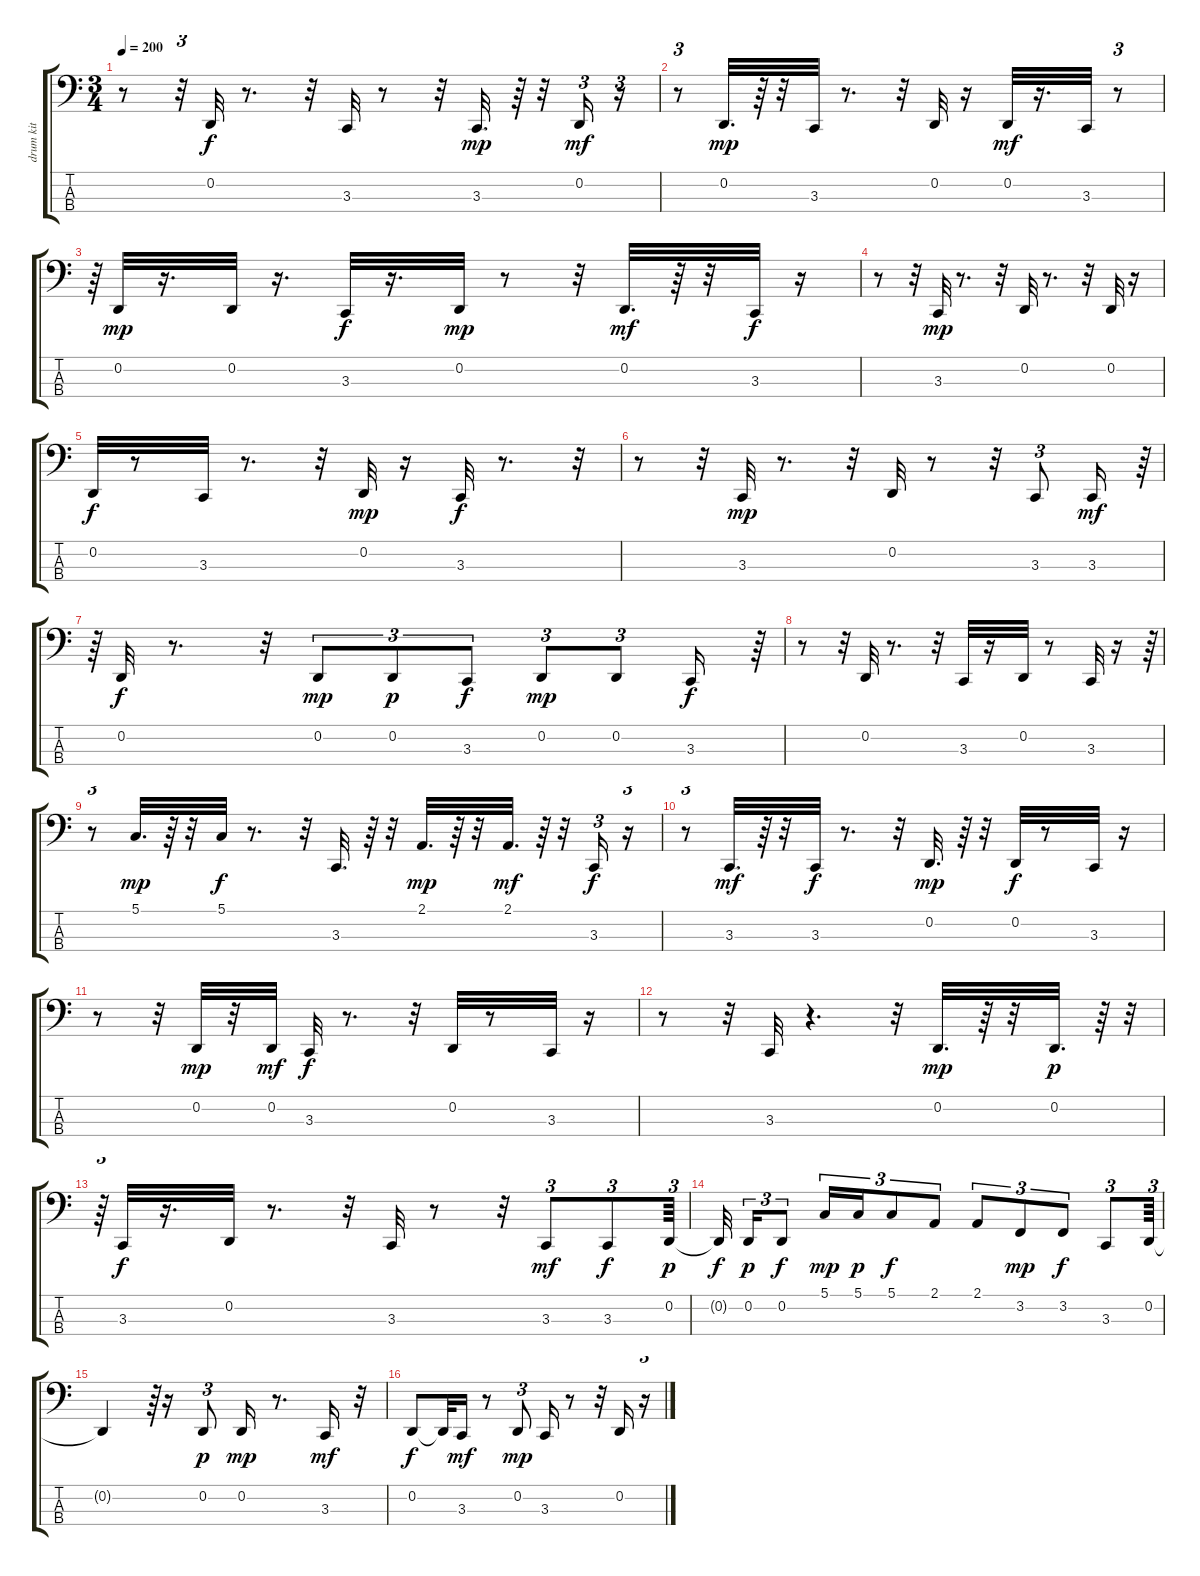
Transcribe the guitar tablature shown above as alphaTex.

\track (" drum kit (bass dr./snare dr./tom)" " drum kit ") {instrument brightacousticpiano}
\staff {score tabs}
\tuning (G2 D2 A1 E1) {hide}
\ts (3 4)
\tempo 200
\clef f4
\ks c
r.8{dy f} r.32{tu (3 2)} 0.2.32 r.8{d} r.32 3.3.32 r.8 r.32 3.3.32{d dy mp} r.64 r.32 0.2.16{tu (3 2) dy mf} r.16{tu (3 2)} |
r.8{tu (3 2)} 0.2.32{d dy mp} r.64 r.32 3.3.32 r.8{d} r.32 0.2.32 r.16 0.2.32{dy mf} r.16{d} 3.3.32 r.8{tu (3 2)} |
r.64{tu (3 2)} 0.2.32{dy mp} r.16{d} 0.2.32 r.16{d} 3.3.32{dy f} r.16{d} 0.2.32{dy mp} r.8 r.32 0.2.32{d dy mf} r.64 r.32 3.3.32{dy f} r.16 |
r.8 r.32 3.3.32{dy mp} r.8{d} r.32 0.2.32 r.8{d} r.32 0.2.32 r.16 |
0.2.32{dy f} r.8 3.3.32 r.8{d} r.32 0.2.32{dy mp} r.16 3.3.32{dy f} r.8{d} r.32 |
r.8 r.32 3.3.32{dy mp} r.8{d} r.32 0.2.32 r.8 r.32 3.3.8{tu (3 2)} 3.3.16{dy mf} r.64{tu (3 2)} |
r.64{tu (3 2)} 0.2.32{dy f} r.8{d} r.32 0.2.8{tu (3 2) dy mp} 0.2.8{tu (3 2) dy p} 3.3.8{tu (3 2) dy f} 0.2.8{tu (3 2) dy mp} 0.2.8{tu (3 2)} 3.3.16{dy f} r.64{tu (3 2)} |
r.8 r.32{tu (3 2)} 0.2.32 r.8{d} r.32 3.3.32 r.16 0.2.32 r.8 3.3.32 r.16 r.64{tu (3 2)} |
r.8{tu (3 2)} 5.1.32{d dy mp} r.64 r.32 5.1.32{dy f} r.8{d} r.32 3.3.32{d} r.64 r.32 2.1.32{d dy mp} r.64 r.32 2.1.32{d dy mf} r.64 r.32 3.3.16{tu (3 2) dy f} r.16{tu (3 2)} |
r.8{tu (3 2)} 3.3.32{d dy mf} r.64 r.32 3.3.32{dy f} r.8{d} r.32 0.2.32{d dy mp} r.64 r.32 0.2.32{dy f} r.8 3.3.32 r.16 |
r.8 r.32 0.2.32{dy mp} r.32 0.2.32{dy mf} 3.3.32{dy f} r.8{d} r.32 0.2.32 r.8 3.3.32 r.16 |
r.8 r.32 3.3.32 r.4{d} r.32 0.2.32{d dy mp} r.64 r.32 0.2.32{d dy p} r.64 r.32{tu (3 2)} |
r.64{tu (3 2)} 3.3.32{dy f} r.16{d} 0.2.32 r.8{d} r.32 3.3.32 r.8 r.32 3.3.8{tu (3 2) dy mf} 3.3.8{tu (3 2) dy f} 0.2.64{tu (3 2) dy p} |
0.2{t}.32{dy f} 0.2.16{tu (3 2) dy p} 0.2.8{tu (3 2) dy f} 5.1.16{tu (3 2) dy mp} 5.1.16{tu (3 2) dy p} 5.1.8{tu (3 2) dy f} 2.1.8{tu (3 2)} 2.1.8{tu (3 2)} 3.2.8{tu (3 2) dy mp} 3.2.8{tu (3 2) dy f} 3.3.8{tu (3 2)} 0.2.64{tu (3 2)} |
0.2{t}.4 r.64{tu (3 2)} r.16 0.2.8{tu (3 2) dy p} 0.2.16{dy mp} r.8{d} 3.3.16{dy mf} r.32 |
0.2.8{dy f} 0.2{t}.32 3.3.16{dy mf} r.8 0.2.8{tu (3 2) dy mp} 3.3.16 r.8 r.32 0.2.16 r.16{tu (3 2)}
